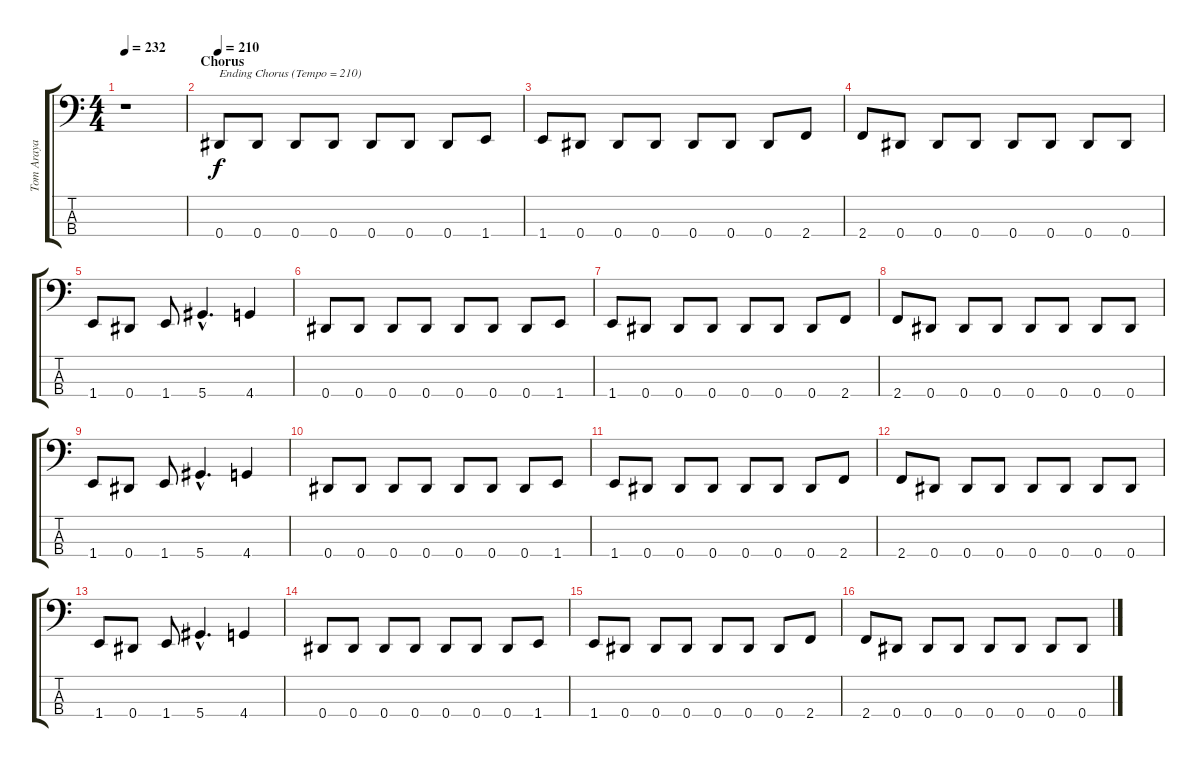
\track ("Tom Araya" "Tom Araya") {instrument electricbassfinger}
\staff {score tabs}
\tuning (Gb2 Db2 Ab1 Eb1) {hide}
\ts (4 4)
\tempo 232
\clef f4
\ks c
r.1{dy f} |
\section ("" "Chorus")
\tempo 210
0.4.8{txt "Ending Chorus (Tempo = 210)"} 0.4.8 0.4.8 0.4.8 0.4.8 0.4.8 0.4.8 1.4.8 |
1.4.8 0.4.8 0.4.8 0.4.8 0.4.8 0.4.8 0.4.8 2.4.8 |
2.4.8 0.4.8 0.4.8 0.4.8 0.4.8 0.4.8 0.4.8 0.4.8 |
1.4.8 0.4.8 1.4.8 5.4{hac}.4{d} 4.4.4 |
0.4.8 0.4.8 0.4.8 0.4.8 0.4.8 0.4.8 0.4.8 1.4.8 |
1.4.8 0.4.8 0.4.8 0.4.8 0.4.8 0.4.8 0.4.8 2.4.8 |
2.4.8 0.4.8 0.4.8 0.4.8 0.4.8 0.4.8 0.4.8 0.4.8 |
1.4.8 0.4.8 1.4.8 5.4{hac}.4{d} 4.4.4 |
0.4.8 0.4.8 0.4.8 0.4.8 0.4.8 0.4.8 0.4.8 1.4.8 |
1.4.8 0.4.8 0.4.8 0.4.8 0.4.8 0.4.8 0.4.8 2.4.8 |
2.4.8 0.4.8 0.4.8 0.4.8 0.4.8 0.4.8 0.4.8 0.4.8 |
1.4.8 0.4.8 1.4.8 5.4{hac}.4{d} 4.4.4 |
0.4.8 0.4.8 0.4.8 0.4.8 0.4.8 0.4.8 0.4.8 1.4.8 |
1.4.8 0.4.8 0.4.8 0.4.8 0.4.8 0.4.8 0.4.8 2.4.8 |
2.4.8 0.4.8 0.4.8 0.4.8 0.4.8 0.4.8 0.4.8 0.4.8
